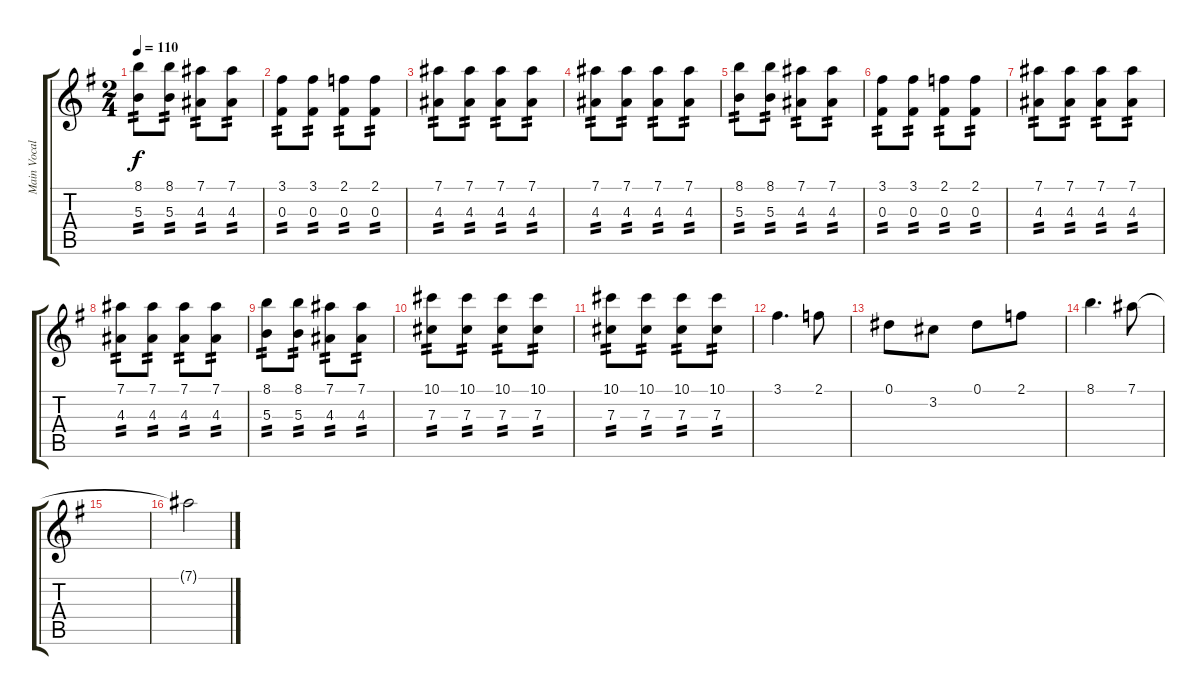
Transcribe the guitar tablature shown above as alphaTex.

\track ("Main Vocals" "Main Vocal") {instrument overdrivenguitar}
\staff {score tabs}
\tuning (Eb4 Bb3 Gb3 Db3 Ab2 Eb2) {hide}
\ts (2 4)
\tempo 110
\clef g2
\ks g
(8.1 5.3).8{tp 2 dy f} (8.1 5.3).8{tp 2} (7.1 4.3).8{tp 2} (7.1 4.3).8{tp 2} |
(3.1 0.3).8{tp 2} (3.1 0.3).8{tp 2} (2.1 0.3).8{tp 2} (2.1 0.3).8{tp 2} |
(7.1 4.3).8{tp 2} (7.1 4.3).8{tp 2} (7.1 4.3).8{tp 2} (7.1 4.3).8{tp 2} |
(7.1 4.3).8{tp 2} (7.1 4.3).8{tp 2} (7.1 4.3).8{tp 2} (7.1 4.3).8{tp 2} |
(8.1 5.3).8{tp 2} (8.1 5.3).8{tp 2} (7.1 4.3).8{tp 2} (7.1 4.3).8{tp 2} |
(3.1 0.3).8{tp 2} (3.1 0.3).8{tp 2} (2.1 0.3).8{tp 2} (2.1 0.3).8{tp 2} |
(7.1 4.3).8{tp 2} (7.1 4.3).8{tp 2} (7.1 4.3).8{tp 2} (7.1 4.3).8{tp 2} |
(7.1 4.3).8{tp 2} (7.1 4.3).8{tp 2} (7.1 4.3).8{tp 2} (7.1 4.3).8{tp 2} |
(8.1 5.3).8{tp 2} (8.1 5.3).8{tp 2} (7.1 4.3).8{tp 2} (7.1 4.3).8{tp 2} |
(10.1 7.3).8{tp 2} (10.1 7.3).8{tp 2} (10.1 7.3).8{tp 2} (10.1 7.3).8{tp 2} |
(10.1 7.3).8{tp 2} (10.1 7.3).8{tp 2} (10.1 7.3).8{tp 2} (10.1 7.3).8{tp 2} |
3.1.4{d} 2.1.8 |
0.1.8 3.2.8 0.1.8 2.1.8 |
8.1.4{d} 7.1.8 |
|
7.1{t}.2
